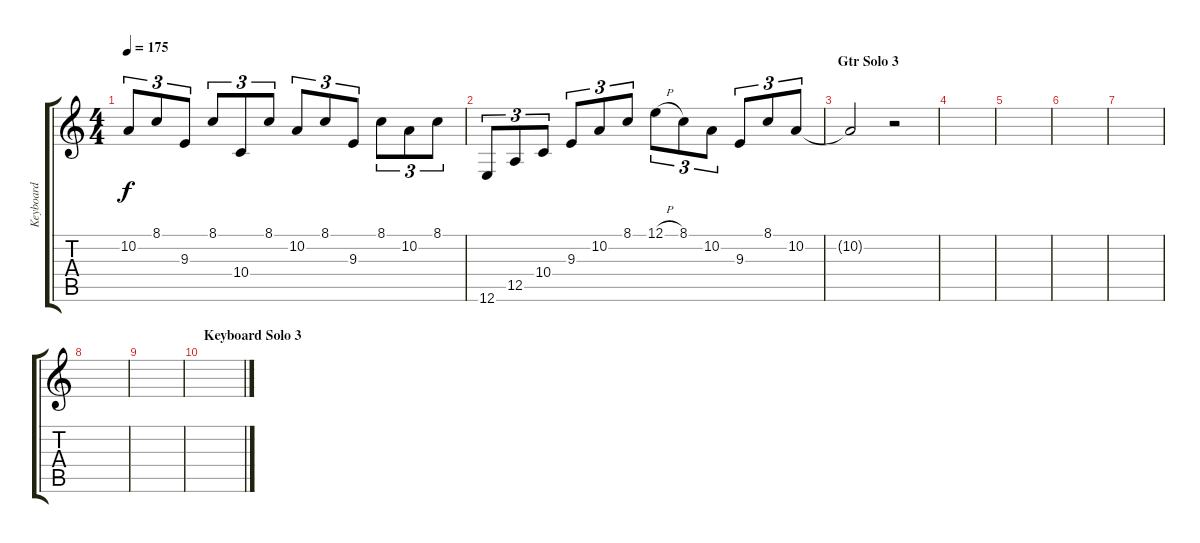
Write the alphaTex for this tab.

\track ("Keyboard" "Keyboard") {instrument lead1square}
\staff {score tabs}
\tuning (E4 B3 G3 D3 A2 E2) {hide}
\ts (4 4)
\tempo 175
\clef g2
\ks c
10.2.8{tu (3 2) dy f} 8.1.8{tu (3 2)} 9.3.8{tu (3 2)} 8.1.8{tu (3 2)} 10.4.8{tu (3 2)} 8.1.8{tu (3 2)} 10.2.8{tu (3 2)} 8.1.8{tu (3 2)} 9.3.8{tu (3 2)} 8.1.8{tu (3 2)} 10.2.8{tu (3 2)} 8.1.8{tu (3 2)} |
12.6.8{tu (3 2)} 12.5.8{tu (3 2)} 10.4.8{tu (3 2)} 9.3.8{tu (3 2)} 10.2.8{tu (3 2)} 8.1.8{tu (3 2)} 12.1{h}.8{tu (3 2)} 8.1.8{tu (3 2)} 10.2.8{tu (3 2)} 9.3.8{tu (3 2)} 8.1.8{tu (3 2)} 10.2.8{tu (3 2)} |
\section ("" "Gtr Solo 3")
10.2{t}.2 r.2 |
|
|
|
|
|
|
\section ("" "Keyboard Solo 3")
